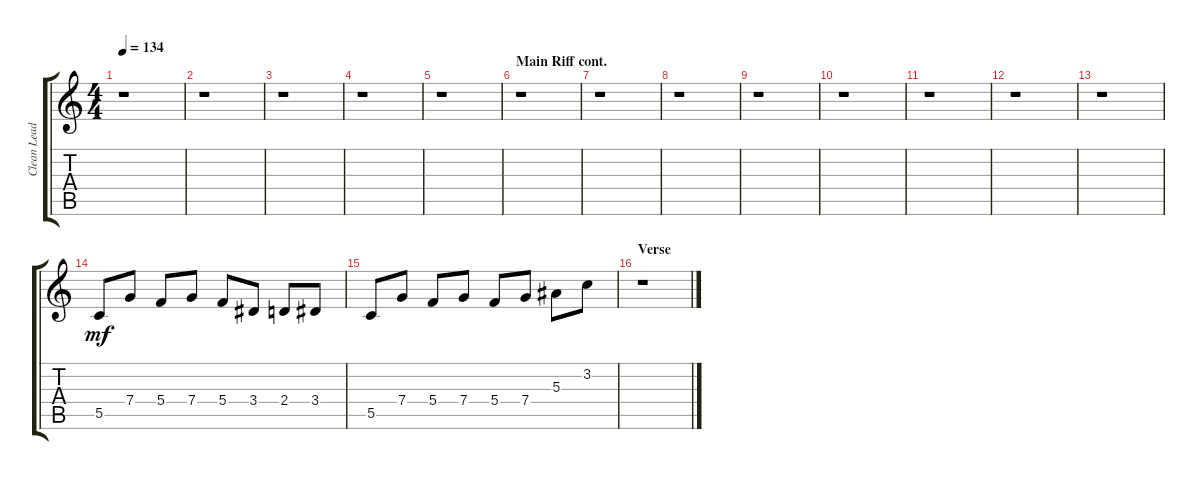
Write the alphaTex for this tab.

\track ("Clean Lead" "Clean Lead") {instrument electricguitarclean}
\staff {score tabs}
\tuning (D4 A3 F3 C3 G2 C2) {hide}
\ts (4 4)
\tempo 134
\clef g2
\ks aminor
r.1{dy mf} |
r.1 |
r.1 |
r.1 |
r.1 |
\section ("" "Main Riff cont.")
r.1 |
r.1 |
r.1 |
r.1 |
r.1 |
r.1 |
r.1 |
r.1 |
5.5.8 7.4.8 5.4.8 7.4.8 5.4.8 3.4.8 2.4.8 3.4.8 |
5.5.8 7.4.8 5.4.8 7.4.8 5.4.8 7.4.8 5.3.8 3.2.8 |
\section ("" "Verse")
r.1
